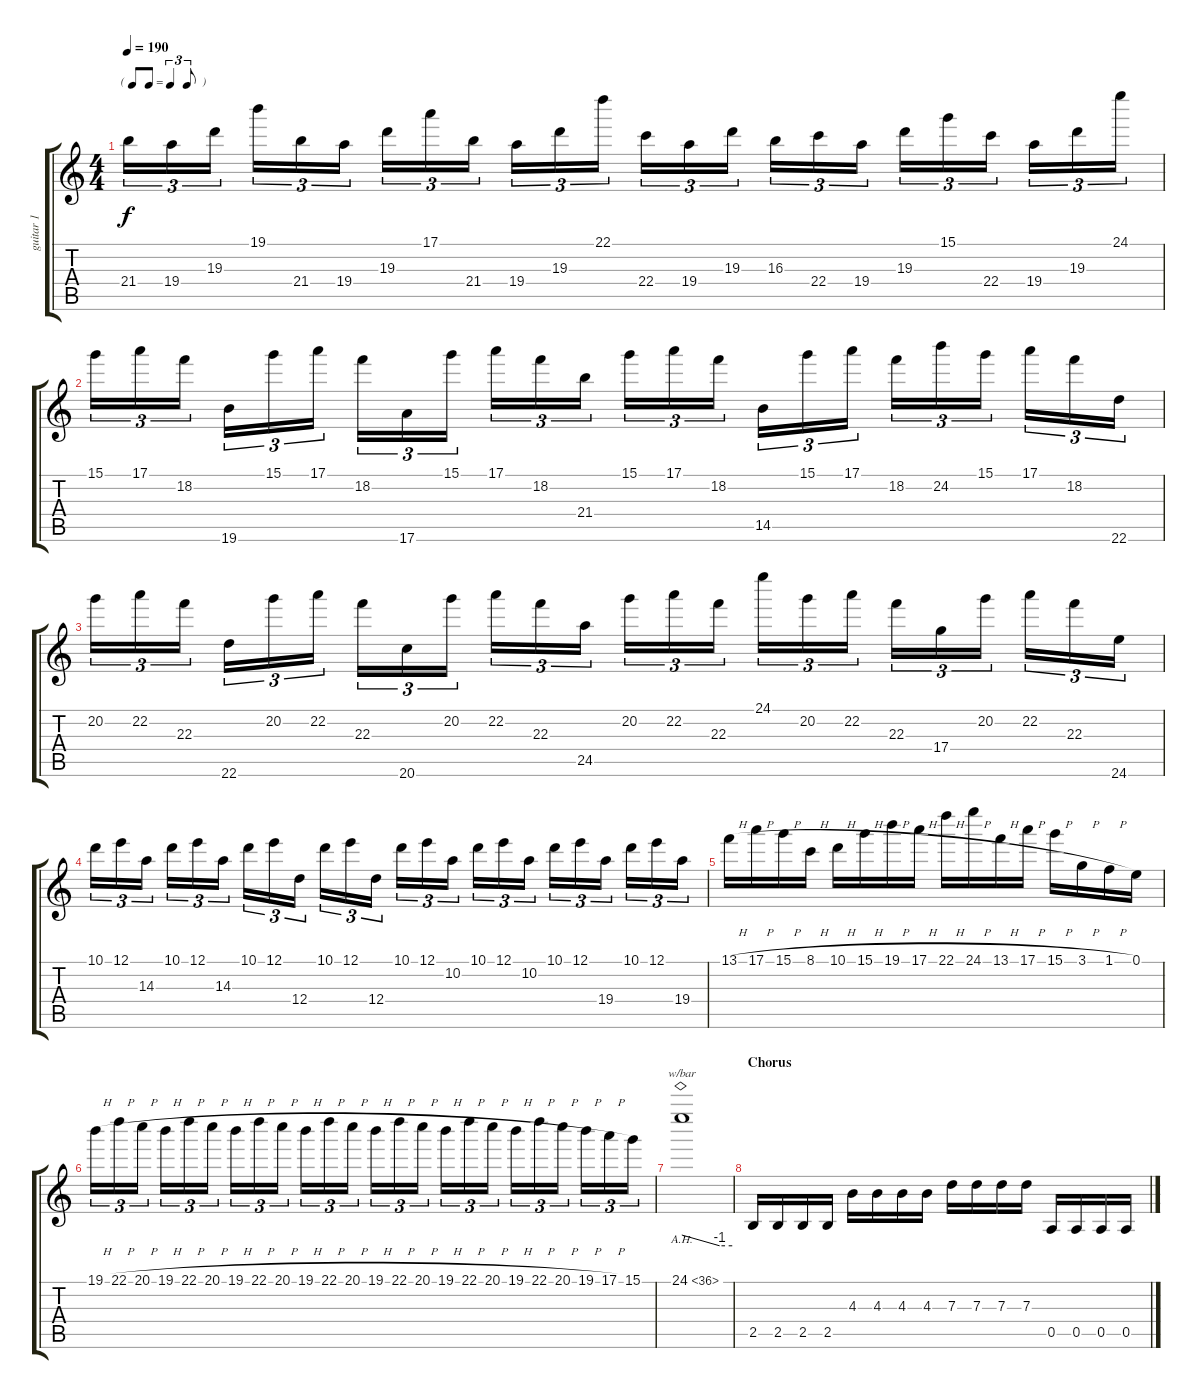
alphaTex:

\track ("guitar 1" "guitar 1") {instrument distortionguitar}
\staff {score tabs}
\tuning (E4 B3 G3 D3 A2 E2) {hide}
\ts (4 4)
\tf triplet8th
\tempo 190
\clef g2
\ks c
21.4.16{tu (3 2) dy f} 19.4.16{tu (3 2)} 19.3.16{tu (3 2)} 19.1.16{tu (3 2)} 21.4.16{tu (3 2)} 19.4.16{tu (3 2)} 19.3.16{tu (3 2)} 17.1.16{tu (3 2)} 21.4.16{tu (3 2)} 19.4.16{tu (3 2)} 19.3.16{tu (3 2)} 22.1.16{tu (3 2)} 22.4.16{tu (3 2)} 19.4.16{tu (3 2)} 19.3.16{tu (3 2)} 16.3.16{tu (3 2)} 22.4.16{tu (3 2)} 19.4.16{tu (3 2)} 19.3.16{tu (3 2)} 15.1.16{tu (3 2)} 22.4.16{tu (3 2)} 19.4.16{tu (3 2)} 19.3.16{tu (3 2)} 24.1.16{tu (3 2)} |
15.1.16{tu (3 2)} 17.1.16{tu (3 2)} 18.2.16{tu (3 2)} 19.6.16{tu (3 2)} 15.1.16{tu (3 2)} 17.1.16{tu (3 2)} 18.2.16{tu (3 2)} 17.6.16{tu (3 2)} 15.1.16{tu (3 2)} 17.1.16{tu (3 2)} 18.2.16{tu (3 2)} 21.4.16{tu (3 2)} 15.1.16{tu (3 2)} 17.1.16{tu (3 2)} 18.2.16{tu (3 2)} 14.5.16{tu (3 2)} 15.1.16{tu (3 2)} 17.1.16{tu (3 2)} 18.2.16{tu (3 2)} 24.2.16{tu (3 2)} 15.1.16{tu (3 2)} 17.1.16{tu (3 2)} 18.2.16{tu (3 2)} 22.6.16{tu (3 2)} |
20.2.16{tu (3 2)} 22.2.16{tu (3 2)} 22.3.16{tu (3 2)} 22.6.16{tu (3 2)} 20.2.16{tu (3 2)} 22.2.16{tu (3 2)} 22.3.16{tu (3 2)} 20.6.16{tu (3 2)} 20.2.16{tu (3 2)} 22.2.16{tu (3 2)} 22.3.16{tu (3 2)} 24.5.16{tu (3 2)} 20.2.16{tu (3 2)} 22.2.16{tu (3 2)} 22.3.16{tu (3 2)} 24.1.16{tu (3 2)} 20.2.16{tu (3 2)} 22.2.16{tu (3 2)} 22.3.16{tu (3 2)} 17.4.16{tu (3 2)} 20.2.16{tu (3 2)} 22.2.16{tu (3 2)} 22.3.16{tu (3 2)} 24.6.16{tu (3 2)} |
10.1.16{tu (3 2)} 12.1.16{tu (3 2)} 14.3.16{tu (3 2)} 10.1.16{tu (3 2)} 12.1.16{tu (3 2)} 14.3.16{tu (3 2)} 10.1.16{tu (3 2)} 12.1.16{tu (3 2)} 12.4.16{tu (3 2)} 10.1.16{tu (3 2)} 12.1.16{tu (3 2)} 12.4.16{tu (3 2)} 10.1.16{tu (3 2)} 12.1.16{tu (3 2)} 10.2.16{tu (3 2)} 10.1.16{tu (3 2)} 12.1.16{tu (3 2)} 10.2.16{tu (3 2)} 10.1.16{tu (3 2)} 12.1.16{tu (3 2)} 19.4.16{tu (3 2)} 10.1.16{tu (3 2)} 12.1.16{tu (3 2)} 19.4.16{tu (3 2)} |
13.1{h}.16 17.1{h}.16 15.1{h}.16 8.1{h}.16 10.1{h}.16 15.1{h}.16 19.1{h}.16 17.1{h}.16 22.1{h}.16 24.1{h}.16 13.1{h}.16 17.1{h}.16 15.1{h}.16 3.1{h}.16 1.1{h}.16 0.1.16 |
19.1{h}.16{tu (3 2)} 22.1{h}.16{tu (3 2)} 20.1{h}.16{tu (3 2)} 19.1{h}.16{tu (3 2)} 22.1{h}.16{tu (3 2)} 20.1{h}.16{tu (3 2)} 19.1{h}.16{tu (3 2)} 22.1{h}.16{tu (3 2)} 20.1{h}.16{tu (3 2)} 19.1{h}.16{tu (3 2)} 22.1{h}.16{tu (3 2)} 20.1{h}.16{tu (3 2)} 19.1{h}.16{tu (3 2)} 22.1{h}.16{tu (3 2)} 20.1{h}.16{tu (3 2)} 19.1{h}.16{tu (3 2)} 22.1{h}.16{tu (3 2)} 20.1{h}.16{tu (3 2)} 19.1{h}.16{tu (3 2)} 22.1{h}.16{tu (3 2)} 20.1{h}.16{tu (3 2)} 19.1{h}.16{tu (3 2)} 17.1{h}.16{tu (3 2)} 15.1.16{tu (3 2)} |
24.1{ah 12}.1{tbe (custom default 0 0 45 -4 60 -4)} |
\section ("" "Chorus")
2.5.16 2.5.16 2.5.16 2.5.16 4.3.16 4.3.16 4.3.16 4.3.16 7.3.16 7.3.16 7.3.16 7.3.16 0.5.16 0.5.16 0.5.16 0.5.16
